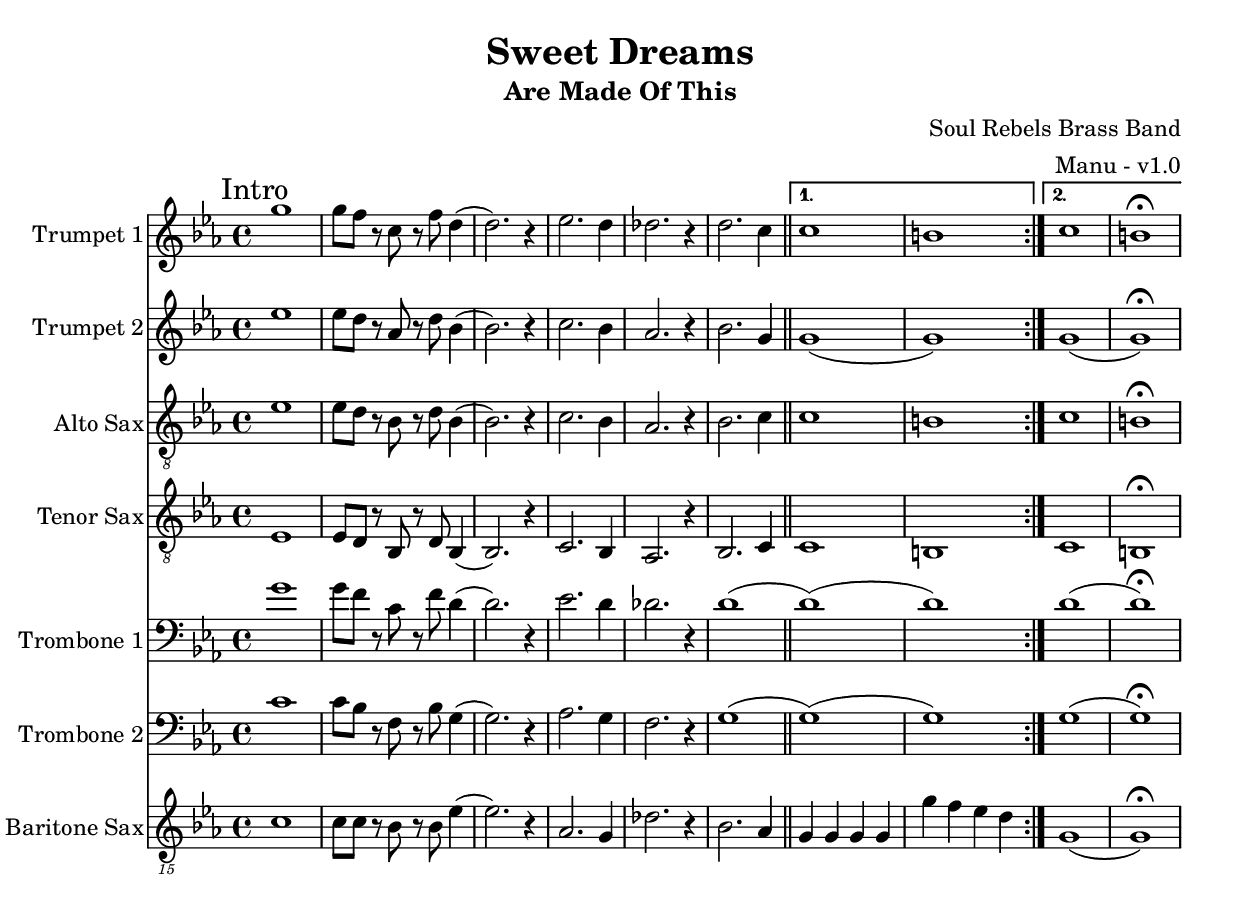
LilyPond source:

\version "2.18.2"

global = {
  \key c \minor
  \time 4/4
}

trumpetBbOne = \relative c'' {
  \global
  
  \mark "Intro"
  \repeat volta 2 {
    g'1 | g8 f r c r f d4 (| d2.) r4 | ees2. d4 |
    des2. r4 | d2. c4 \bar "||"
  }

  \alternative {
    { c1 | b | }
    { c1 | b \fermata | }
  }
  
}

trumpetBbTwo = \relative c'' {
  \global
  
  \mark "Intro"
  \repeat volta 2 {
    ees1 | ees8 d r aes r d bes4 (| bes2.) r4 | c2. bes4 |
    aes2. r4 | bes2. g4 \bar "||"
  }

  \alternative {
    { g1 (| g ) | }
    { g1 (| g ) \fermata | }
  }
}

altoSax = \relative c'' {
  \global
  
  \mark "Intro"
  \repeat volta 2 {
    ees,1 | ees8 d r bes r d bes4 (| bes2.) r4 | c2. bes4 |
    aes2. r4 | bes2. c4 \bar "||"
  }

  \alternative {
    { c1 | b | }
    { c1 | b \fermata | }
  }
}

tenorSax = \relative c'' {
  \global
  
  \mark "Intro"
  \repeat volta 2 {
    ees,,1 | ees8 d r bes r d bes4 (| bes2.) r4 | c2. bes4 |
    aes2. r4 | bes2. c4 \bar "||"
  }

  \alternative {
    { c1 | b | }
    { c1 | b \fermata | }
  }
}

tromboneOne = \relative c {
  \global
  
  \mark "Intro"
  \repeat volta 2 {
    g''1 | g8 f r c r f d4 (| d2.) r4 | ees2. d4 |
    des2. r4 | d1 (\bar "||"
  }

  \alternative {
    { d1) (| d) | }
    { d1 (| d) \fermata | }
  }
}

tromboneTwo = \relative c {
  \global
  
  \mark "Intro"
  \repeat volta 2 {
    c'1 | c8 bes r f r bes g4 (| g2.) r4 | aes2. g4 |
    f2. r4 | g1 (\bar "||"
  }

  \alternative {
    { g1) (| g) | }
    { g1 (| g) \fermata | }
  }
}

baritoneSax = \relative c {
  \global
  
  % Intro
  \mark "Intro"
  \repeat volta 2 {
    c1 | c8 c r bes r bes ees4 (| ees2.) r4 | aes,2. g4 |
    des'2. r4 | bes2. aes4 \bar "||"
  }

  \alternative {
    { g g g g | g' f ees d | }
    { g,1 (| g) \fermata | }
  }
}

trumpetBbOnePart = \new Staff \with {
  instrumentName = "Trumpet 1"
  midiInstrument = "trumpet"
} \trumpetBbOne

trumpetBbTwoPart = \new Staff \with {
  instrumentName = "Trumpet 2"
  midiInstrument = "trumpet"
} \trumpetBbTwo

altoSaxPart = \new Staff \with {
  instrumentName = "Alto Sax"
  midiInstrument = "alto sax"
} { \clef "treble_8" \altoSax }

tenorSaxPart = \new Staff \with {
  instrumentName = "Tenor Sax"
  midiInstrument = "tenor sax"
} { \clef "treble_8" \tenorSax }

tromboneOnePart = \new Staff \with {
  instrumentName = "Trombone 1"
  midiInstrument = "trombone"
} { \clef bass \tromboneOne }

tromboneTwoPart = \new Staff \with {
  instrumentName = "Trombone 2"
  midiInstrument = "trombone"
} { \clef bass \tromboneTwo }

baritoneSaxPart = \new Staff \with {
  instrumentName = "Baritone Sax"
  midiInstrument = "baritone sax"
} { \clef "treble_15" \baritoneSax }

\book {
  \paper {
    print-all-headers = ##t
  }

  \score {
    \header {
      title = "Sweet Dreams"
      subtitle = "Are Made Of This"
      composer = "Soul Rebels Brass Band"
      arranger = "Manu - v1.0"
    }

    <<
      \trumpetBbOnePart
      \trumpetBbTwoPart
      \altoSaxPart
      \tenorSaxPart
      \tromboneOnePart
      \tromboneTwoPart
      \baritoneSaxPart
    >>
    \layout { }
    \midi {
      \context {
        \Score
        tempoWholesPerMinute = #(ly:make-moment 120 4)
      }
    }
  }
%{
  \pageBreak

  \score {
    \header {
      title = "Sweet Dreams"
      subtitle = "Are Made Of This"
      composer = "Soul Rebels Brass Band"
      arranger = "Manu - v1.0"
    }
    <<
      \transpose c d \trumpetBbOnePart
    >>
  }

  \pageBreak

  \score {
    \header {
      title = "Sweet Dreams"
      subtitle = "Are Made Of This"
      composer = "Soul Rebels Brass Band"
      arranger = "Manu - v1.0"
    }
    <<
      \transpose c d \trumpetBbTwoPart
    >>
  }

  \pageBreak

  \score {
    \header {
      title = "Sweet Dreams"
      subtitle = "Are Made Of This"
      composer = "Soul Rebels Brass Band"
      arranger = "Manu - v1.0"
    }
    <<
      \transpose c a, \altoSaxOnePart
    >>
  }

  \pageBreak

  \score {
    \header {
      title = "Sweet Dreams"
      subtitle = "Are Made Of This"
      composer = "Soul Rebels Brass Band"
      arranger = "Manu - v1.0"
    }
    <<
      \transpose c a, \altoSaxTwoPart
    >>
  }

  \pageBreak

  \score {
    \header {
      title = "Sweet Dreams"
      subtitle = "Are Made Of This"
      composer = "Soul Rebels Brass Band"
      arranger = "Manu - v1.0"
    }
    <<
      \transpose c d \tenorSaxPart
    >>
  }

  \pageBreak

  \score {
    \header {
      title = "Sweet Dreams"
      subtitle = "Are Made Of This"
      composer = "Soul Rebels Brass Band"
      arranger = "Manu - v1.0"
    }
    <<
      \trombonePart
    >>
  }

  \pageBreak

  \score {
    \header {
      title = "Sweet Dreams"
      subtitle = "Are Made Of This"
      composer = "Soul Rebels Brass Band"
      arranger = "Manu - v1.0"
    }
    <<
      \transpose c a, \baritoneSaxPart
    >>
  }
%}

}

